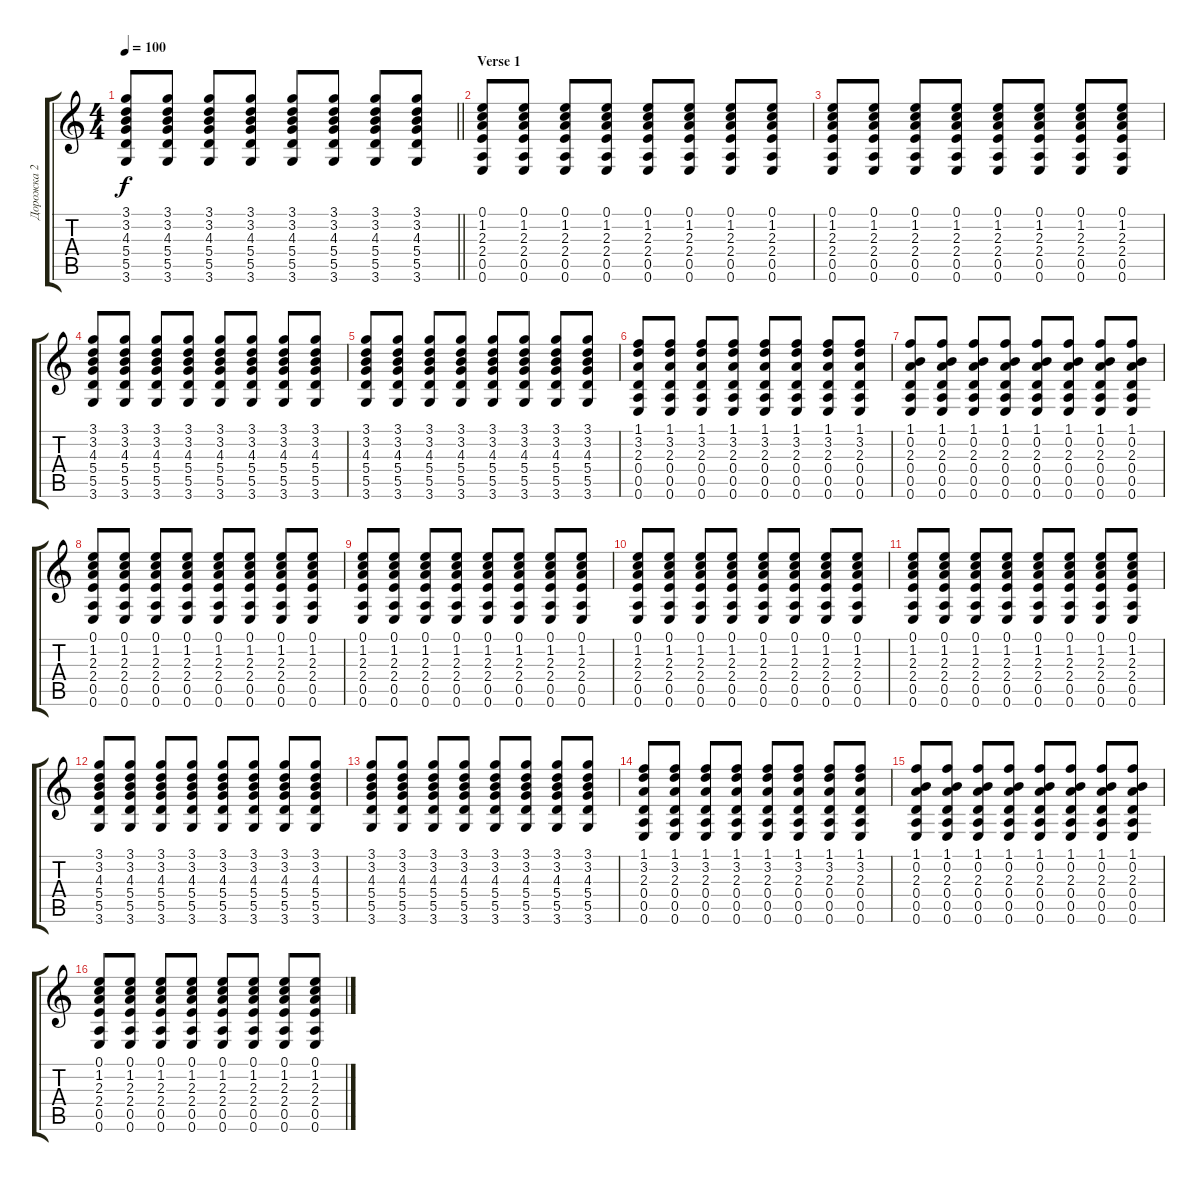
\track ("Дорожка 2" "Дорожка 2") {instrument acousticguitarnylon}
\staff {score tabs}
\tuning (E4 B3 G3 D3 A2 E2) {hide}
\ts (4 4)
\tempo 100
\clef g2
\barLineRight lightlight
\ks c
(3.1 3.2 4.3 5.4 5.5 3.6).8{dy f} (3.1 3.2 4.3 5.4 5.5 3.6).8 (3.1 3.2 4.3 5.4 5.5 3.6).8 (3.1 3.2 4.3 5.4 5.5 3.6).8 (3.1 3.2 4.3 5.4 5.5 3.6).8 (3.1 3.2 4.3 5.4 5.5 3.6).8 (3.1 3.2 4.3 5.4 5.5 3.6).8 (3.1 3.2 4.3 5.4 5.5 3.6).8 |
\section ("" "Verse 1")
(0.1 1.2 2.3 2.4 0.5 0.6).8 (0.1 1.2 2.3 2.4 0.5 0.6).8 (0.1 1.2 2.3 2.4 0.5 0.6).8 (0.1 1.2 2.3 2.4 0.5 0.6).8 (0.1 1.2 2.3 2.4 0.5 0.6).8 (0.1 1.2 2.3 2.4 0.5 0.6).8 (0.1 1.2 2.3 2.4 0.5 0.6).8 (0.1 1.2 2.3 2.4 0.5 0.6).8 |
(0.1 1.2 2.3 2.4 0.5 0.6).8 (0.1 1.2 2.3 2.4 0.5 0.6).8 (0.1 1.2 2.3 2.4 0.5 0.6).8 (0.1 1.2 2.3 2.4 0.5 0.6).8 (0.1 1.2 2.3 2.4 0.5 0.6).8 (0.1 1.2 2.3 2.4 0.5 0.6).8 (0.1 1.2 2.3 2.4 0.5 0.6).8 (0.1 1.2 2.3 2.4 0.5 0.6).8 |
(3.1 3.2 4.3 5.4 5.5 3.6).8 (3.1 3.2 4.3 5.4 5.5 3.6).8 (3.1 3.2 4.3 5.4 5.5 3.6).8 (3.1 3.2 4.3 5.4 5.5 3.6).8 (3.1 3.2 4.3 5.4 5.5 3.6).8 (3.1 3.2 4.3 5.4 5.5 3.6).8 (3.1 3.2 4.3 5.4 5.5 3.6).8 (3.1 3.2 4.3 5.4 5.5 3.6).8 |
(3.1 3.2 4.3 5.4 5.5 3.6).8 (3.1 3.2 4.3 5.4 5.5 3.6).8 (3.1 3.2 4.3 5.4 5.5 3.6).8 (3.1 3.2 4.3 5.4 5.5 3.6).8 (3.1 3.2 4.3 5.4 5.5 3.6).8 (3.1 3.2 4.3 5.4 5.5 3.6).8 (3.1 3.2 4.3 5.4 5.5 3.6).8 (3.1 3.2 4.3 5.4 5.5 3.6).8 |
(1.1 3.2 2.3 0.4 0.5 0.6).8 (1.1 3.2 2.3 0.4 0.5 0.6).8 (1.1 3.2 2.3 0.4 0.5 0.6).8 (1.1 3.2 2.3 0.4 0.5 0.6).8 (1.1 3.2 2.3 0.4 0.5 0.6).8 (1.1 3.2 2.3 0.4 0.5 0.6).8 (1.1 3.2 2.3 0.4 0.5 0.6).8 (1.1 3.2 2.3 0.4 0.5 0.6).8 |
(1.1 0.2 2.3 0.4 0.5 0.6).8 (1.1 0.2 2.3 0.4 0.5 0.6).8 (1.1 0.2 2.3 0.4 0.5 0.6).8 (1.1 0.2 2.3 0.4 0.5 0.6).8 (1.1 0.2 2.3 0.4 0.5 0.6).8 (1.1 0.2 2.3 0.4 0.5 0.6).8 (1.1 0.2 2.3 0.4 0.5 0.6).8 (1.1 0.2 2.3 0.4 0.5 0.6).8 |
(0.1 1.2 2.3 2.4 0.5 0.6).8 (0.1 1.2 2.3 2.4 0.5 0.6).8 (0.1 1.2 2.3 2.4 0.5 0.6).8 (0.1 1.2 2.3 2.4 0.5 0.6).8 (0.1 1.2 2.3 2.4 0.5 0.6).8 (0.1 1.2 2.3 2.4 0.5 0.6).8 (0.1 1.2 2.3 2.4 0.5 0.6).8 (0.1 1.2 2.3 2.4 0.5 0.6).8 |
(0.1 1.2 2.3 2.4 0.5 0.6).8 (0.1 1.2 2.3 2.4 0.5 0.6).8 (0.1 1.2 2.3 2.4 0.5 0.6).8 (0.1 1.2 2.3 2.4 0.5 0.6).8 (0.1 1.2 2.3 2.4 0.5 0.6).8 (0.1 1.2 2.3 2.4 0.5 0.6).8 (0.1 1.2 2.3 2.4 0.5 0.6).8 (0.1 1.2 2.3 2.4 0.5 0.6).8 |
(0.1 1.2 2.3 2.4 0.5 0.6).8 (0.1 1.2 2.3 2.4 0.5 0.6).8 (0.1 1.2 2.3 2.4 0.5 0.6).8 (0.1 1.2 2.3 2.4 0.5 0.6).8 (0.1 1.2 2.3 2.4 0.5 0.6).8 (0.1 1.2 2.3 2.4 0.5 0.6).8 (0.1 1.2 2.3 2.4 0.5 0.6).8 (0.1 1.2 2.3 2.4 0.5 0.6).8 |
(0.1 1.2 2.3 2.4 0.5 0.6).8 (0.1 1.2 2.3 2.4 0.5 0.6).8 (0.1 1.2 2.3 2.4 0.5 0.6).8 (0.1 1.2 2.3 2.4 0.5 0.6).8 (0.1 1.2 2.3 2.4 0.5 0.6).8 (0.1 1.2 2.3 2.4 0.5 0.6).8 (0.1 1.2 2.3 2.4 0.5 0.6).8 (0.1 1.2 2.3 2.4 0.5 0.6).8 |
(3.1 3.2 4.3 5.4 5.5 3.6).8 (3.1 3.2 4.3 5.4 5.5 3.6).8 (3.1 3.2 4.3 5.4 5.5 3.6).8 (3.1 3.2 4.3 5.4 5.5 3.6).8 (3.1 3.2 4.3 5.4 5.5 3.6).8 (3.1 3.2 4.3 5.4 5.5 3.6).8 (3.1 3.2 4.3 5.4 5.5 3.6).8 (3.1 3.2 4.3 5.4 5.5 3.6).8 |
(3.1 3.2 4.3 5.4 5.5 3.6).8 (3.1 3.2 4.3 5.4 5.5 3.6).8 (3.1 3.2 4.3 5.4 5.5 3.6).8 (3.1 3.2 4.3 5.4 5.5 3.6).8 (3.1 3.2 4.3 5.4 5.5 3.6).8 (3.1 3.2 4.3 5.4 5.5 3.6).8 (3.1 3.2 4.3 5.4 5.5 3.6).8 (3.1 3.2 4.3 5.4 5.5 3.6).8 |
(1.1 3.2 2.3 0.4 0.5 0.6).8 (1.1 3.2 2.3 0.4 0.5 0.6).8 (1.1 3.2 2.3 0.4 0.5 0.6).8 (1.1 3.2 2.3 0.4 0.5 0.6).8 (1.1 3.2 2.3 0.4 0.5 0.6).8 (1.1 3.2 2.3 0.4 0.5 0.6).8 (1.1 3.2 2.3 0.4 0.5 0.6).8 (1.1 3.2 2.3 0.4 0.5 0.6).8 |
(1.1 0.2 2.3 0.4 0.5 0.6).8 (1.1 0.2 2.3 0.4 0.5 0.6).8 (1.1 0.2 2.3 0.4 0.5 0.6).8 (1.1 0.2 2.3 0.4 0.5 0.6).8 (1.1 0.2 2.3 0.4 0.5 0.6).8 (1.1 0.2 2.3 0.4 0.5 0.6).8 (1.1 0.2 2.3 0.4 0.5 0.6).8 (1.1 0.2 2.3 0.4 0.5 0.6).8 |
(0.1 1.2 2.3 2.4 0.5 0.6).8 (0.1 1.2 2.3 2.4 0.5 0.6).8 (0.1 1.2 2.3 2.4 0.5 0.6).8 (0.1 1.2 2.3 2.4 0.5 0.6).8 (0.1 1.2 2.3 2.4 0.5 0.6).8 (0.1 1.2 2.3 2.4 0.5 0.6).8 (0.1 1.2 2.3 2.4 0.5 0.6).8 (0.1 1.2 2.3 2.4 0.5 0.6).8
